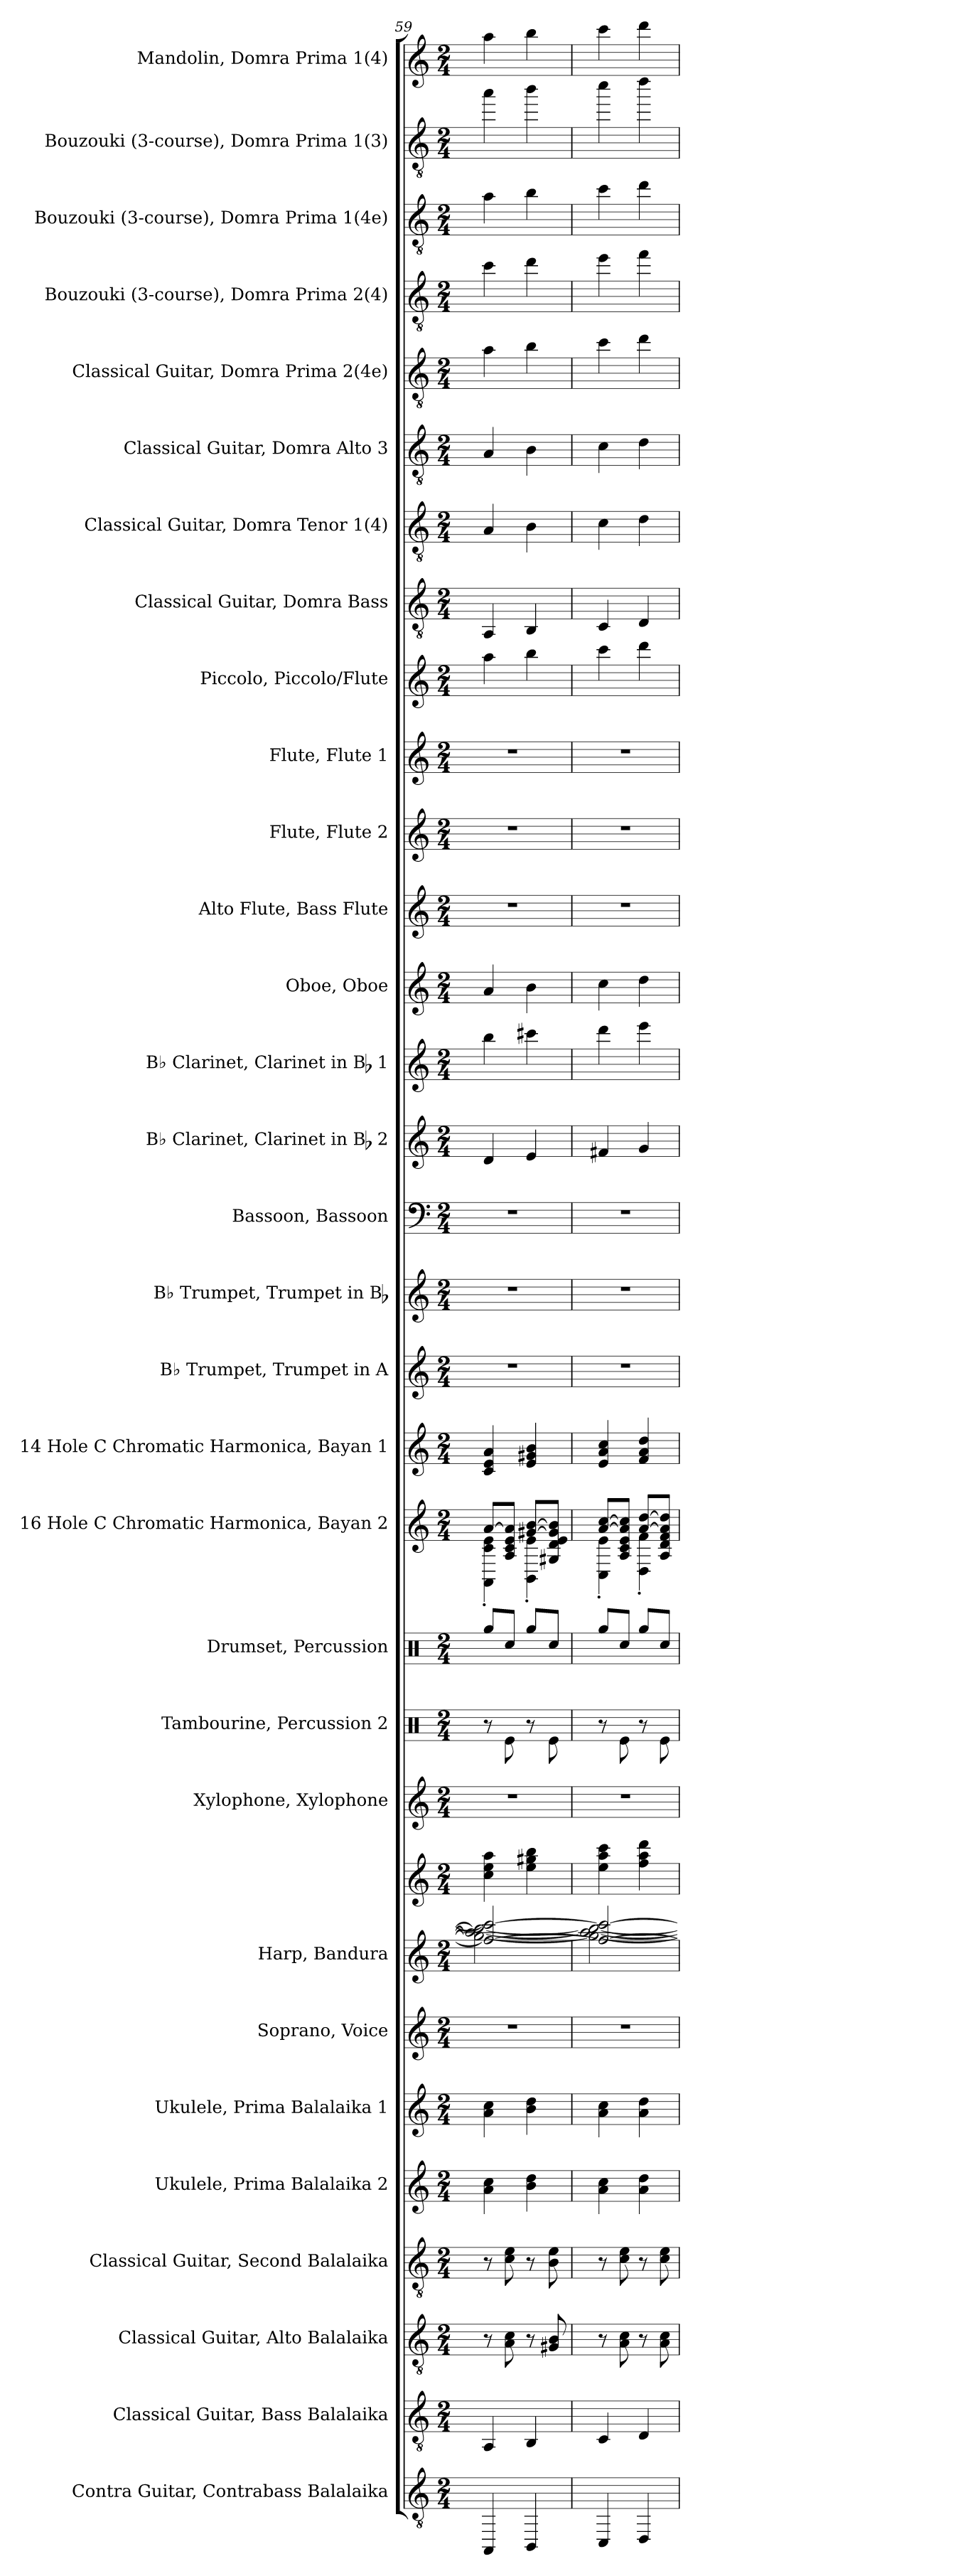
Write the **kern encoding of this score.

**kern	**kern	**kern	**kern	**kern	**kern	**kern	**kern	**kern	**kern	**kern	**kern	**kern	**kern	**kern	**kern	**kern	**kern	**kern	**kern	**kern	**kern	**kern	**kern	**kern	**kern	**kern	**kern	**kern	**kern	**kern	**kern
*part31	*part30	*part29	*part28	*part27	*part26	*part25	*part24	*part24	*part23	*part22	*part21	*part20	*part19	*part18	*part17	*part16	*part15	*part14	*part13	*part12	*part11	*part10	*part9	*part8	*part7	*part6	*part5	*part4	*part3	*part2	*part1
*staff32	*staff31	*staff30	*staff29	*staff28	*staff27	*staff26	*staff25	*staff24	*staff23	*staff22	*staff21	*staff20	*staff19	*staff18	*staff17	*staff16	*staff15	*staff14	*staff13	*staff12	*staff11	*staff10	*staff9	*staff8	*staff7	*staff6	*staff5	*staff4	*staff3	*staff2	*staff1
*I"Contra Guitar, Contrabass Balalaika	*I"Classical Guitar, Bass Balalaika	*I"Classical Guitar, Alto Balalaika	*I"Classical Guitar, Second Balalaika	*I"Ukulele, Prima Balalaika 2	*I"Ukulele, Prima Balalaika 1	*I"Soprano, Voice	*I"Harp, Bandura	*	*I"Xylophone, Xylophone	*I"Tambourine, Percussion 2	*I"Drumset, Percussion	*I"16 Hole C Chromatic Harmonica, Bayan 2	*I"14 Hole C Chromatic Harmonica, Bayan 1	*I"B♭ Trumpet, Trumpet in A	*I"B♭ Trumpet, Trumpet in Bb	*I"Bassoon, Bassoon	*I"B♭ Clarinet, Clarinet in Bb 2	*I"B♭ Clarinet, Clarinet in Bb 1	*I"Oboe, Oboe	*I"Alto Flute, Bass Flute	*I"Flute, Flute 2	*I"Flute, Flute 1	*I"Piccolo, Piccolo/Flute	*I"Classical Guitar, Domra Bass	*I"Classical Guitar, Domra Tenor 1(4)	*I"Classical Guitar, Domra Alto 3	*I"Classical Guitar, Domra Prima 2(4e)	*I"Bouzouki (3-course), Domra Prima 2(4)	*I"Bouzouki (3-course), Domra Prima 1(4e)	*I"Bouzouki (3-course), Domra Prima 1(3)	*I"Mandolin, Domra Prima 1(4)
*I'C. Guit.	*I'Guit.	*I'Guit.	*I'Guit.	*I'Uk.	*I'Uk.	*I'S.	*I'Hrp.	*	*I'Xyl.	*I'Tamb.	*I'D. Set	*I'Harm.	*I'Harm.	*I'B♭ Tpt.	*I'B♭ Tpt.	*I'Bsn.	*I'B♭ Cl.	*I'B♭ Cl.	*I'Ob.	*I'A. Fl.	*I'Fl.	*I'Fl.	*I'Picc.	*I'Guit.	*I'Guit.	*I'Guit.	*I'Guit.	*I'Bou.	*I'Bou.	*I'Bou.	*I'Mdn.
*clefGv2	*clefGv2	*clefGv2	*clefGv2	*clefG2	*clefG2	*clefG2	*clefG2	*clefG2	*clefG2	*clefX	*clefX	*clefG2	*clefG2	*clefG2	*clefG2	*clefF4	*clefG2	*clefG2	*clefG2	*clefG2	*clefG2	*clefG2	*clefG2	*clefGv2	*clefGv2	*clefGv2	*clefGv2	*clefGv2	*clefGv2	*clefGv2	*clefG2
*	*	*	*	*	*	*	*	*	*ITrd-7c-12	*	*	*	*	*ITrd1c2	*ITrd1c2	*	*ITrd1c2	*ITrd1c2	*	*ITrd3c5	*	*	*ITrd-7c-12	*	*	*	*	*	*	*	*
*k[]	*k[]	*k[]	*k[]	*k[]	*k[]	*k[]	*k[]	*k[]	*k[]	*k[]	*k[]	*k[]	*k[]	*k[b-e-]	*k[b-e-]	*k[]	*k[b-e-]	*k[b-e-]	*k[]	*k[f#]	*k[]	*k[]	*k[]	*k[]	*k[]	*k[]	*k[]	*k[]	*k[]	*k[]	*k[]
*M2/4	*M2/4	*M2/4	*M2/4	*M2/4	*M2/4	*M2/4	*M2/4	*M2/4	*M2/4	*M2/4	*M2/4	*M2/4	*M2/4	*M2/4	*M2/4	*M2/4	*M2/4	*M2/4	*M2/4	*M2/4	*M2/4	*M2/4	*M2/4	*M2/4	*M2/4	*M2/4	*M2/4	*M2/4	*M2/4	*M2/4	*M2/4
=59	=59	=59	=59	=59	=59	=59	=59	=59	=59	=59	=59	=59	=59	=59	=59	=59	=59	=59	=59	=59	=59	=59	=59	=59	=59	=59	=59	=59	=59	=59	=59
*	*	*	*	*	*	*	*^	*	*	*	*	*^	*	*	*	*	*	*	*	*	*	*	*	*	*	*	*	*	*	*	*
4AAA/	4AA/	8r	8r	4a\ 4cc\	4a\ 4cc\	2r	2ff#/_ 2ccc#/_	2gg\_ 2aa\_ 2bb\_	4cc\ 4ee\ 4aa\	2r	8r	8Rgg/L	[8a/L	4AA\' 4c\' 4e\'	4c/ 4e/ 4a/	2r	2r	2r	4c/	4aa\	4a/	2r	2r	2r	4aaa\	4AA/	4A/	4A/	4a\	4cc\	4a\	4aa\	4aa\
.	.	8A\ 8c\	8c\ 8e\	.	.	.	.	.	.	.	8Re\	8Rcc/J	8A/ 8c/ 8e/ 8a/]J	.	.	.	.	.	.	.	.	.	.	.	.	.	.	.	.	.	.	.	.
4BBB/	4BB/	8r	8r	4b\ 4dd\	4b\ 4dd\	.	.	.	4ee\ 4gg#X\ 4bb\	.	8r	8Rgg/L	[8g#X/ [8b/L	4BB\' 4e\'	4e/ 4g#X/ 4b/	.	.	.	4d/	4bbn\	4b\	.	.	.	4bbb\	4BB/	4B\	4B\	4b\	4dd\	4b\	4bb\	4bb\
.	.	8G#X/ 8B/	8B\ 8e\	.	.	.	.	.	.	.	8Re\	8Rcc/J	8G#X/ 8d/ 8e/ 8g#/] 8b/]J	.	.	.	.	.	.	.	.	.	.	.	.	.	.	.	.	.	.	.	.
=60	=60	=60	=60	=60	=60	=60	=60	=60	=60	=60	=60	=60	=60	=60	=60	=60	=60	=60	=60	=60	=60	=60	=60	=60	=60	=60	=60	=60	=60	=60	=60	=60	=60
4CC/	4C/	8r	8r	4a\ 4cc\	4a\ 4cc\	2r	2ff#/_ 2ccc#/_	2gg\_ 2aa\_ 2bb\_	4ee\ 4aa\ 4ccc\	2r	8r	8Rgg/L	[8a/ [8cc/L	4C\' 4e\'	4e/ 4a/ 4cc/	2r	2r	2r	4en/	4ccc\	4cc\	2r	2r	2r	4cccc\	4C/	4c\	4c\	4cc\	4ee\	4cc\	4ccc\	4ccc\
.	.	8A\ 8c\	8c\ 8e\	.	.	.	.	.	.	.	8Re\	8Rcc/J	8A/ 8c/ 8e/ 8a/] 8cc/]J	.	.	.	.	.	.	.	.	.	.	.	.	.	.	.	.	.	.	.	.
4DD/	4D/	8r	8r	4a\ 4dd\	4a\ 4dd\	.	.	.	4ff\ 4aa\ 4ddd\	.	8r	8Rgg/L	[8a/ [8dd/L	4D\' 4f\'	4f/ 4a/ 4dd/	.	.	.	4f/	4ddd\	4dd\	.	.	.	4dddd\	4D/	4d\	4d\	4dd\	4ff\	4dd\	4ddd\	4ddd\
.	.	8A\ 8c\	8c\ 8e\	.	.	.	.	.	.	.	8Re\	8Rcc/J	8A/ 8d/ 8f/ 8a/] 8dd/]J	.	.	.	.	.	.	.	.	.	.	.	.	.	.	.	.	.	.	.	.
*	*	*	*	*	*	*	*v	*v	*	*	*	*	*v	*v	*	*	*	*	*	*	*	*	*	*	*	*	*	*	*	*	*	*	*
=	=	=	=	=	=	=	=	=	=	=	=	=	=	=	=	=	=	=	=	=	=	=	=	=	=	=	=	=	=	=	=
*-	*-	*-	*-	*-	*-	*-	*-	*-	*-	*-	*-	*-	*-	*-	*-	*-	*-	*-	*-	*-	*-	*-	*-	*-	*-	*-	*-	*-	*-	*-	*-
